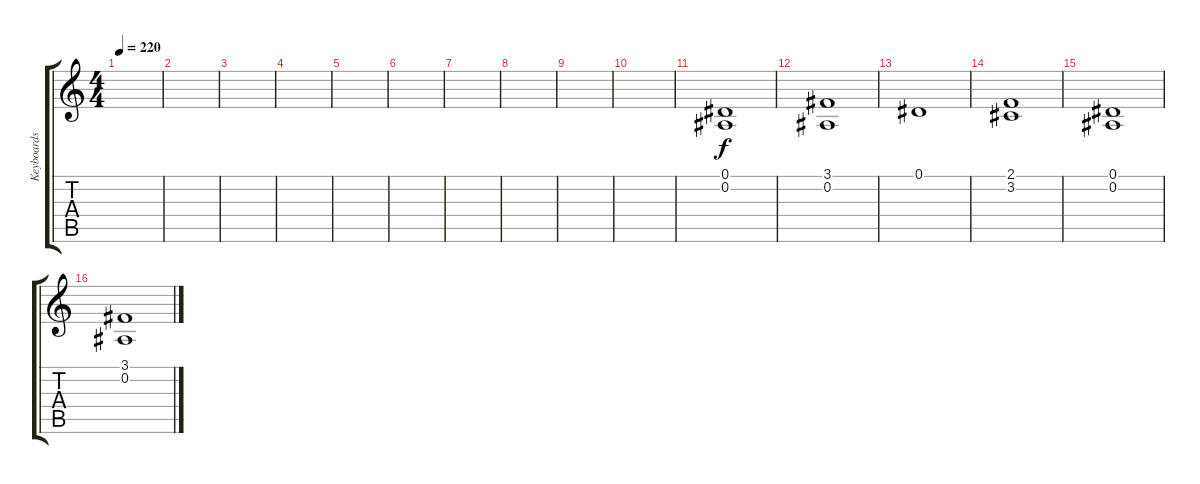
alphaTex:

\track ("Keyboards 2" "Keyboards ") {instrument stringensemble1}
\staff {score tabs}
\tuning (Eb4 Bb3 Gb3 Db3 Ab2 Eb2) {hide}
\ts (4 4)
\tempo 220
\clef g2
\ks c
|
|
|
|
|
|
|
|
|
|
(0.1 0.2).1 |
(3.1 0.2).1 |
0.1.1 |
(2.1 3.2).1 |
(0.1 0.2).1 |
(3.1 0.2).1
